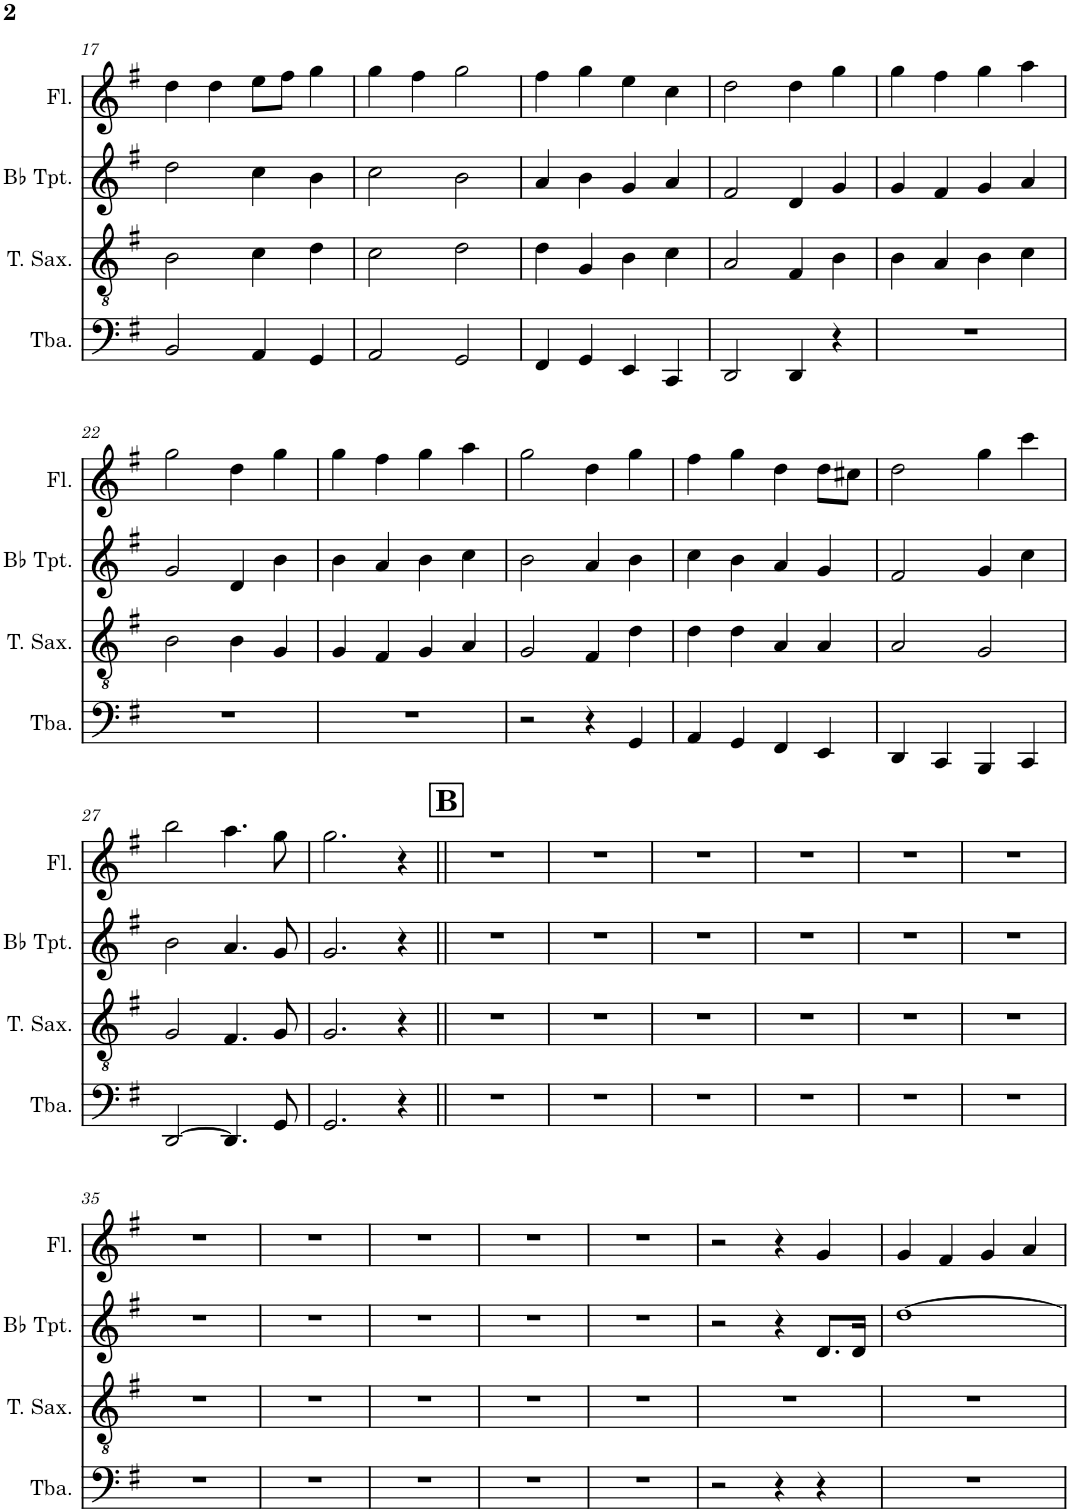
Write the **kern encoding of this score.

**kern	**kern	**kern	**kern
*part4	*part3	*part2	*part1
*staff4	*staff3	*staff2	*staff1
*I"Tuba	*I"Tenor Saxophone	*I"Bb Trumpet	*I"Flute
*I'Tba.	*I'T. Sax.	*I'Bb Tpt.	*I'Fl.
!!LO:PB:g=z
*clefF4	*clefGv2	*clefG2	*clefG2
*	*ITrd8c14	*ITrd1c2	*
*k[f#]	*k[f#]	*k[f#]	*k[f#]
*M4/4	*M4/4	*M4/4	*M4/4
=17	=17	=17	=17
2BB/	2B\	2dd\	4dd\
.	.	.	4dd\
4AA/	4c\	4cc\	8ee\L
.	.	.	8ff#\J
4GG/	4d\	4b\	4gg\
=18	=18	=18	=18
2AA/	2c\	2cc\	4gg\
.	.	.	4ff#\
2GG/	2d\	2b\	2gg\
=19	=19	=19	=19
4FF#/	4d\	4a/	4ff#\
4GG/	4G/	4b\	4gg\
4EE/	4B\	4g/	4ee\
4CC/	4c\	4a/	4cc\
=20	=20	=20	=20
2DD/	2A/	2f#/	2dd\
4DD/	4F#/	4d/	4dd\
4r	4B\	4g/	4gg\
=21	=21	=21	=21
1r	4B\	4g/	4gg\
.	4A/	4f#/	4ff#\
.	4B\	4g/	4gg\
.	4c\	4a/	4aa\
!!LO:LB:g=z
=22	=22	=22	=22
1r	2B\	2g/	2gg\
.	4B\	4d/	4dd\
.	4G/	4b\	4gg\
=23	=23	=23	=23
1r	4G/	4b\	4gg\
.	4F#/	4a/	4ff#\
.	4G/	4b\	4gg\
.	4A/	4cc\	4aa\
=24	=24	=24	=24
2r	2G/	2b\	2gg\
4r	4F#/	4a/	4dd\
4GG/	4d\	4b\	4gg\
=25	=25	=25	=25
4AA/	4d\	4cc\	4ff#\
4GG/	4d\	4b\	4gg\
4FF#/	4A/	4a/	4dd\
4EE/	4A/	4g/	8dd\L
.	.	.	8cc#X\J
=26	=26	=26	=26
4DD/	2A/	2f#/	2dd\
4CC/	.	.	.
4BBB/	2G/	4g/	4gg\
4CC/	.	4cc\	4ccc\
!!LO:LB:g=z
=27	=27	=27	=27
[>2DD/	2G/	2b\	2bb\
4.DD/]	4.F#/	4.a/	4.aa\
8GG/	8G/	8g/	8gg\
=28	=28	=28	=28
2.GG/	2.G/	2.g/	2.gg\
4r	4r	4r	4r
!!LO:REH:place=s1:a:B:cj:fs=14:t=B
=29||	=29||	=29||	=29||
1r	1r	1r	1r
=30	=30	=30	=30
1r	1r	1r	1r
=31	=31	=31	=31
1r	1r	1r	1r
=32	=32	=32	=32
1r	1r	1r	1r
=33	=33	=33	=33
1r	1r	1r	1r
=34	=34	=34	=34
1r	1r	1r	1r
!!LO:LB:g=z
=35	=35	=35	=35
1r	1r	1r	1r
=36	=36	=36	=36
1r	1r	1r	1r
=37	=37	=37	=37
1r	1r	1r	1r
=38	=38	=38	=38
1r	1r	1r	1r
=39	=39	=39	=39
1r	1r	1r	1r
=40	=40	=40	=40
2r	1r	2r	2r
4r	.	4r	4r
4r	.	8.d/L	4g/
.	.	16d/Jk	.
=41	=41	=41	=41
1r	1r	[1dd	4g/
.	.	.	4f#/
.	.	.	4g/
.	.	.	4a/
=	=	=	=
*-	*-	*-	*-
